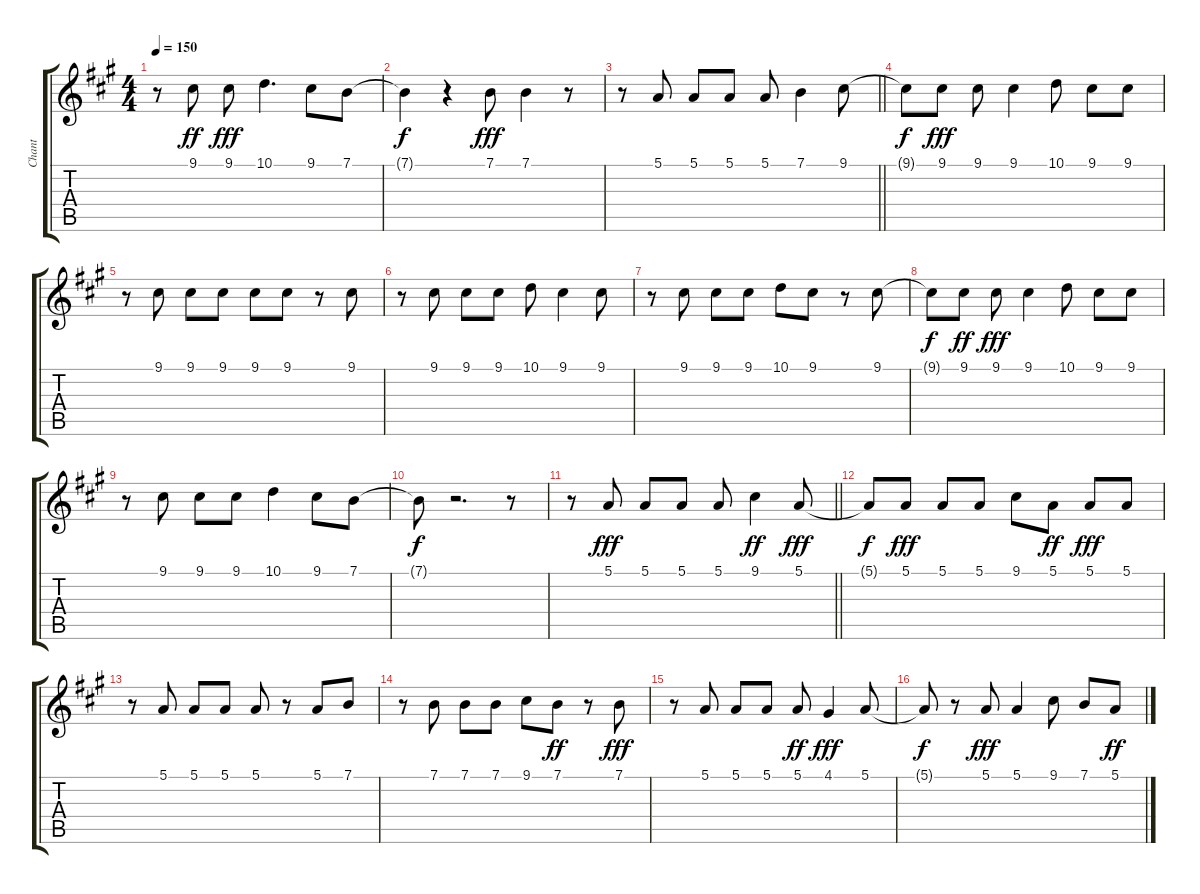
\track ("Chant" "Chant") {instrument acousticgrandpiano}
\staff {score tabs}
\tuning (E4 B3 G3 D3 A2 E2) {hide}
\ts (4 4)
\tempo 150
\clef g2
\ks a
r.8{dy ff} 9.1.8 9.1.8{dy fff} 10.1.4{d} 9.1.8 7.1.8 |
7.1{t}.4{dy f} r.4 7.1.8{dy fff} 7.1.4 r.8 |
\barLineRight lightlight
r.8 5.1.8 5.1.8 5.1.8 5.1.8 7.1.4 9.1.8 |
9.1{t}.8{dy f} 9.1.8{dy fff} 9.1.8 9.1.4 10.1.8 9.1.8 9.1.8 |
r.8 9.1.8 9.1.8 9.1.8 9.1.8 9.1.8 r.8 9.1.8 |
r.8 9.1.8 9.1.8 9.1.8 10.1.8 9.1.4 9.1.8 |
r.8 9.1.8 9.1.8 9.1.8 10.1.8 9.1.8 r.8 9.1.8 |
9.1{t}.8{dy f} 9.1.8{dy ff} 9.1.8{dy fff} 9.1.4 10.1.8 9.1.8 9.1.8 |
r.8 9.1.8 9.1.8 9.1.8 10.1.4 9.1.8 7.1.8 |
7.1{t}.8{dy f} r.2{d} r.8 |
\barLineRight lightlight
r.8 5.1.8{dy fff} 5.1.8 5.1.8 5.1.8 9.1.4{dy ff} 5.1.8{dy fff} |
5.1{t}.8{dy f} 5.1.8{dy fff} 5.1.8 5.1.8 9.1.8 5.1.8{dy ff} 5.1.8{dy fff} 5.1.8 |
r.8 5.1.8 5.1.8 5.1.8 5.1.8 r.8 5.1.8 7.1.8 |
r.8 7.1.8 7.1.8 7.1.8 9.1.8 7.1.8{dy ff} r.8 7.1.8{dy fff} |
r.8 5.1.8 5.1.8 5.1.8 5.1.8{dy ff} 4.1.4{dy fff} 5.1.8 |
5.1{t}.8{dy f} r.8 5.1.8{dy fff} 5.1.4 9.1.8 7.1.8 5.1.8{dy ff}
